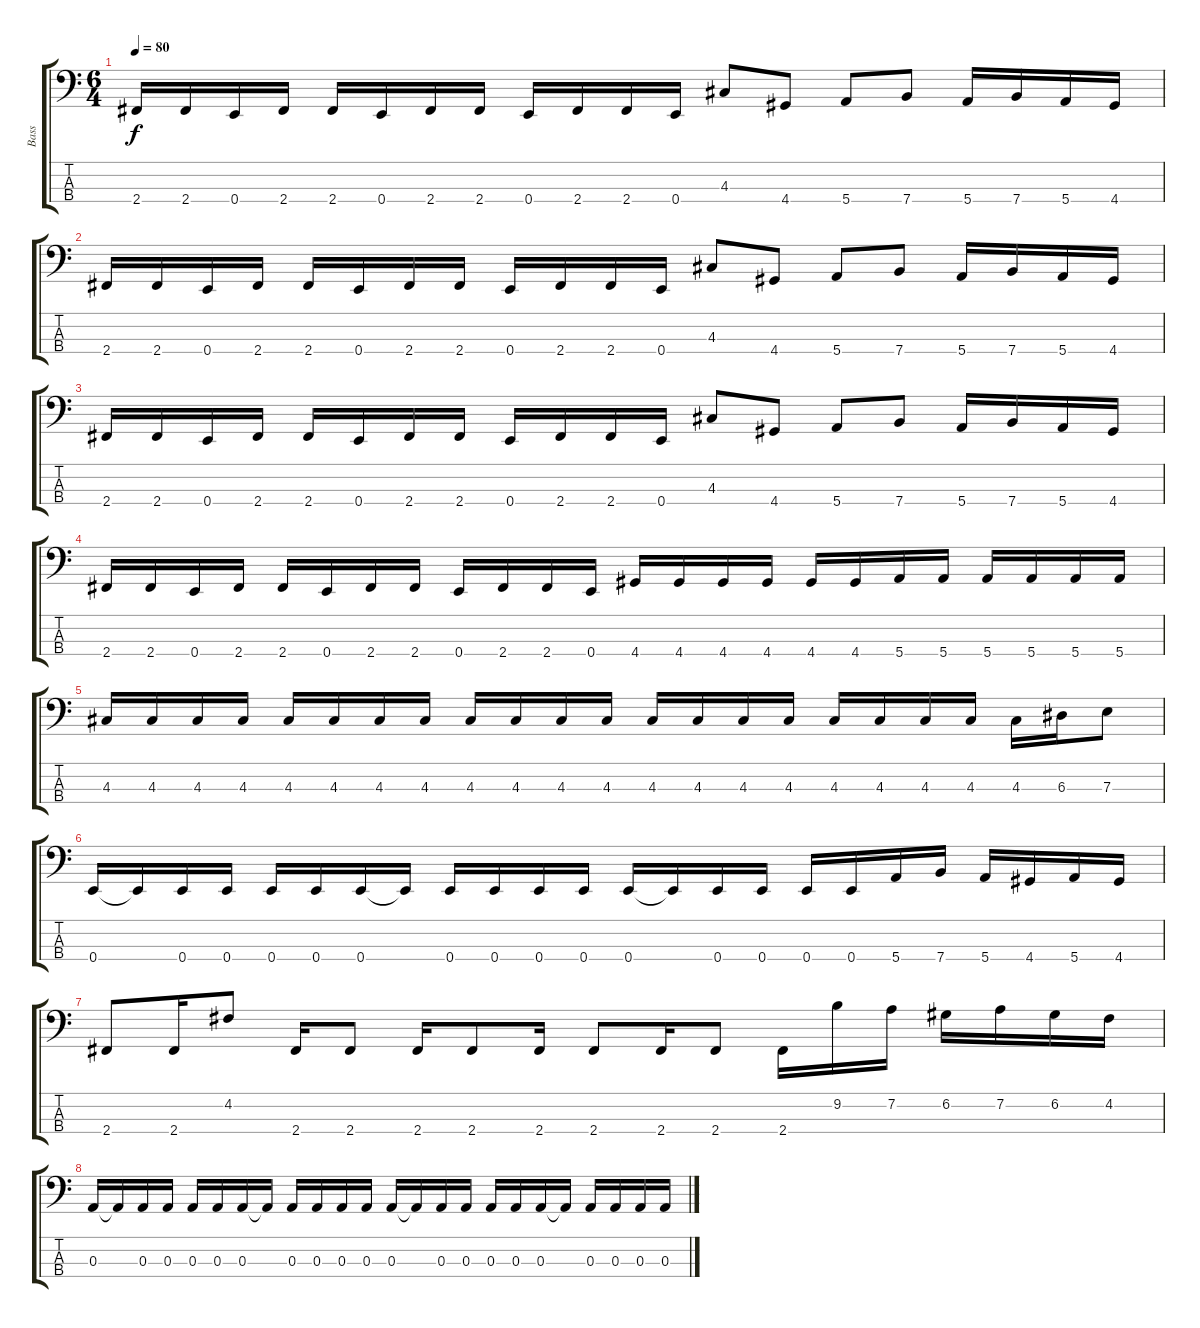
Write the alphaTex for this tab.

\track ("Bass" "Bass") {instrument electricbassfinger}
\staff {score tabs}
\tuning (G2 D2 A1 E1) {hide}
\ts (6 4)
\tempo 80
\clef f4
\ks c
2.4.16{dy f} 2.4.16 0.4.16 2.4.16 2.4.16 0.4.16 2.4.16 2.4.16 0.4.16 2.4.16 2.4.16 0.4.16 4.3.8 4.4.8 5.4.8 7.4.8 5.4.16 7.4.16 5.4.16 4.4.16 |
2.4.16 2.4.16 0.4.16 2.4.16 2.4.16 0.4.16 2.4.16 2.4.16 0.4.16 2.4.16 2.4.16 0.4.16 4.3.8 4.4.8 5.4.8 7.4.8 5.4.16 7.4.16 5.4.16 4.4.16 |
2.4.16 2.4.16 0.4.16 2.4.16 2.4.16 0.4.16 2.4.16 2.4.16 0.4.16 2.4.16 2.4.16 0.4.16 4.3.8 4.4.8 5.4.8 7.4.8 5.4.16 7.4.16 5.4.16 4.4.16 |
2.4.16 2.4.16 0.4.16 2.4.16 2.4.16 0.4.16 2.4.16 2.4.16 0.4.16 2.4.16 2.4.16 0.4.16 4.4.16 4.4.16 4.4.16 4.4.16 4.4.16 4.4.16 5.4.16 5.4.16 5.4.16 5.4.16 5.4.16 5.4.16 |
4.3.16 4.3.16 4.3.16 4.3.16 4.3.16 4.3.16 4.3.16 4.3.16 4.3.16 4.3.16 4.3.16 4.3.16 4.3.16 4.3.16 4.3.16 4.3.16 4.3.16 4.3.16 4.3.16 4.3.16 4.3.16 6.3.16 7.3.8 |
0.4.16 0.4{t}.16 0.4.16 0.4.16 0.4.16 0.4.16 0.4.16 0.4{t}.16 0.4.16 0.4.16 0.4.16 0.4.16 0.4.16 0.4{t}.16 0.4.16 0.4.16 0.4.16 0.4.16 5.4.16 7.4.16 5.4.16 4.4.16 5.4.16 4.4.16 |
2.4.8 2.4.16 4.2.8 2.4.16 2.4.8 2.4.16 2.4.8 2.4.16 2.4.8 2.4.16 2.4.8 2.4.16 9.2.16 7.2.16 6.2.16 7.2.16 6.2.16 4.2.16 |
0.3.16 0.3{t}.16 0.3.16 0.3.16 0.3.16 0.3.16 0.3.16 0.3{t}.16 0.3.16 0.3.16 0.3.16 0.3.16 0.3.16 0.3{t}.16 0.3.16 0.3.16 0.3.16 0.3.16 0.3.16 0.3{t}.16 0.3.16 0.3.16 0.3.16 0.3.16
